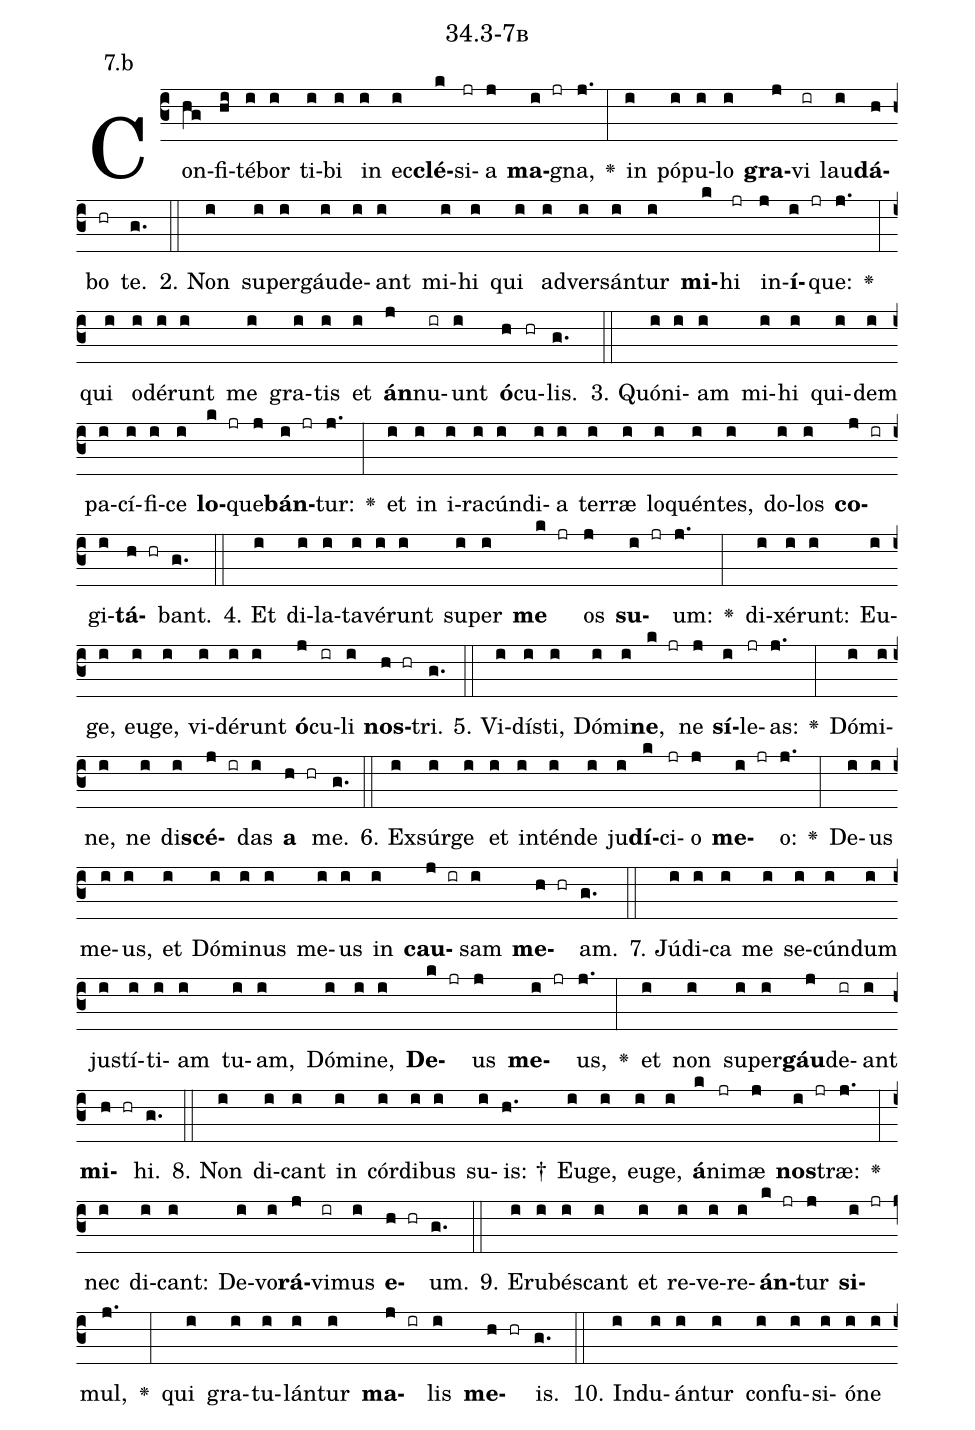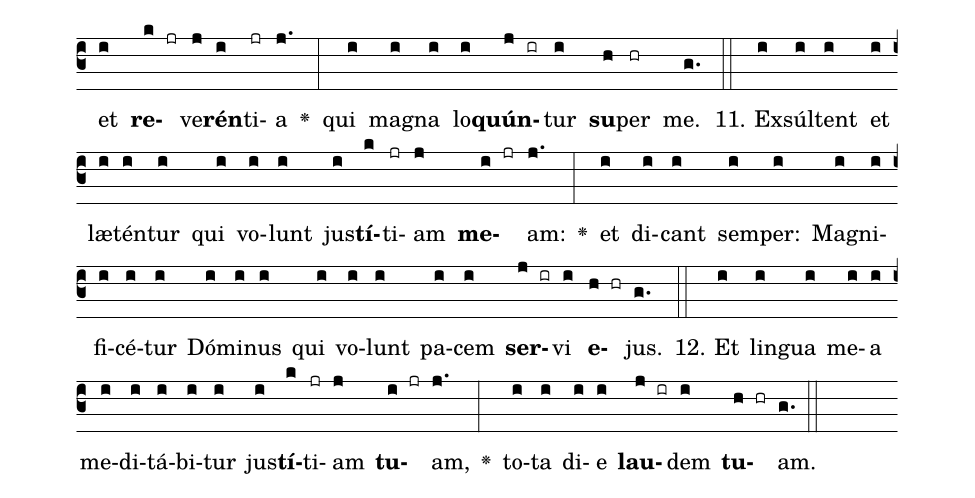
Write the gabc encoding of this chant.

name: 34.3-7b;
annotation: 7.b;
%%
(c3)Con(hg)fi(hi)té(i)bor(i) ti(i)bi(i) in(i) ec(i)<b>clé</b>(k)si(jr)a(j) <b>ma</b>(i jr)gna,(j.) <v>\greheightstar</v>(:) in(i) pó(i)pu(i)lo(i) <b>gra</b>(j)vi(ir) lau(i)<b>dá</b>(h)bo(hr) te.(g.) (::)
2. Non(i) su(i)per(i)gáu(i)de(i)ant(i) mi(i)hi(i) qui(i) ad(i)ver(i)sán(i)tur(i) <b>mi</b>(k)hi(jr) in(j)<b>í</b>(i jr)que:(j.) <v>\greheightstar</v>(:) qui(i) o(i)dé(i)runt(i) me(i) gra(i)tis(i) et(i) <b>án</b>(j)nu(ir)unt(i) <b>ó</b>(h)cu(hr)lis.(g.) (::)
3. Quón(i)i(i)am(i) mi(i)hi(i) qui(i)dem(i) pa(i)cí(i)fi(i)ce(i) <b>lo</b>(k jr)que(j)<b>bán</b>(i jr)tur:(j.) <v>\greheightstar</v>(:) et(i) in(i) i(i)ra(i)cún(i)di(i)a(i) ter(i)ræ(i) lo(i)quén(i)tes,(i) do(i)los(i) <b>co</b>(j ir)gi(i)<b>tá</b>(h hr)bant.(g.) (::)
4. Et(i) di(i)la(i)ta(i)vé(i)runt(i) su(i)per(i) <b>me</b>(k jr) os(j) <b>su</b>(i jr)um:(j.) <v>\greheightstar</v>(:) di(i)xé(i)runt:(i) Eu(i)ge,(i) eu(i)ge,(i) vi(i)dé(i)runt(i) <b>ó</b>(j)cu(ir)li(i) <b>nos</b>(h hr)tri.(g.) (::)
5. Vi(i)dís(i)ti,(i) Dó(i)mi(i)<b>ne</b>,(k jr) ne(j) <b>sí</b>(i)le(jr)as:(j.) <v>\greheightstar</v>(:) Dó(i)mi(i)ne,(i) ne(i) di(i)<b>scé</b>(j ir)das(i) <b>a</b>(h hr) me.(g.) (::)
6. Ex(i)súr(i)ge(i) et(i) in(i)tén(i)de(i) ju(i)<b>dí</b>(k)ci(jr)o(j) <b>me</b>(i jr)o:(j.) <v>\greheightstar</v>(:) De(i)us(i) me(i)us,(i) et(i) Dó(i)mi(i)nus(i) me(i)us(i) in(i) <b>cau</b>(j ir)sam(i) <b>me</b>(h hr)am.(g.) (::)
7. Jú(i)di(i)ca(i) me(i) se(i)cún(i)dum(i) jus(i)tí(i)ti(i)am(i) tu(i)am,(i) Dó(i)mi(i)ne,(i) <b>De</b>(k jr)us(j) <b>me</b>(i jr)us,(j.) <v>\greheightstar</v>(:) et(i) non(i) su(i)per(i)<b>gáu</b>(j)de(ir)ant(i) <b>mi</b>(h hr)hi.(g.) (::)
8. Non(i) di(i)cant(i) in(i) cór(i)di(i)bus(i) su(i)is: †(h.) Eu(i)ge,(i) eu(i)ge,(i) <b>á</b>(k)ni(jr)mæ(j) <b>nos</b>(i jr)træ:(j.) <v>\greheightstar</v>(:) nec(i) di(i)cant:(i) De(i)vo(i)<b>rá</b>(j)vi(ir)mus(i) <b>e</b>(h hr)um.(g.) (::)
9. E(i)ru(i)bés(i)cant(i) et(i) re(i)ve(i)re(i)<b>án</b>(k jr)tur(j) <b>si</b>(i jr)mul,(j.) <v>\greheightstar</v>(:) qui(i) gra(i)tu(i)lán(i)tur(i) <b>ma</b>(j ir)lis(i) <b>me</b>(h hr)is.(g.) (::)
10. Ind(i)u(i)án(i)tur(i) con(i)fu(i)si(i)ó(i)ne(i) et(i) <b>re</b>(k jr)ve(j)<b>rén</b>(i)ti(jr)a(j.) <v>\greheightstar</v>(:) qui(i) ma(i)gna(i) lo(i)<b>quún</b>(j ir)tur(i) <b>su</b>(h)per(hr) me.(g.) (::)
11. Ex(i)súl(i)tent(i) et(i) læ(i)tén(i)tur(i) qui(i) vo(i)lunt(i) jus(i)<b>tí</b>(k)ti(jr)am(j) <b>me</b>(i jr)am:(j.) <v>\greheightstar</v>(:) et(i) di(i)cant(i) sem(i)per:(i) Ma(i)gni(i)fi(i)cé(i)tur(i) Dó(i)mi(i)nus(i) qui(i) vo(i)lunt(i) pa(i)cem(i) <b>ser</b>(j ir)vi(i) <b>e</b>(h hr)jus.(g.) (::)
12. Et(i) lin(i)gua(i) me(i)a(i) me(i)di(i)tá(i)bi(i)tur(i) jus(i)<b>tí</b>(k)ti(jr)am(j) <b>tu</b>(i jr)am,(j.) <v>\greheightstar</v>(:) to(i)ta(i) di(i)e(i) <b>lau</b>(j ir)dem(i) <b>tu</b>(h hr)am.(g.) (::)
